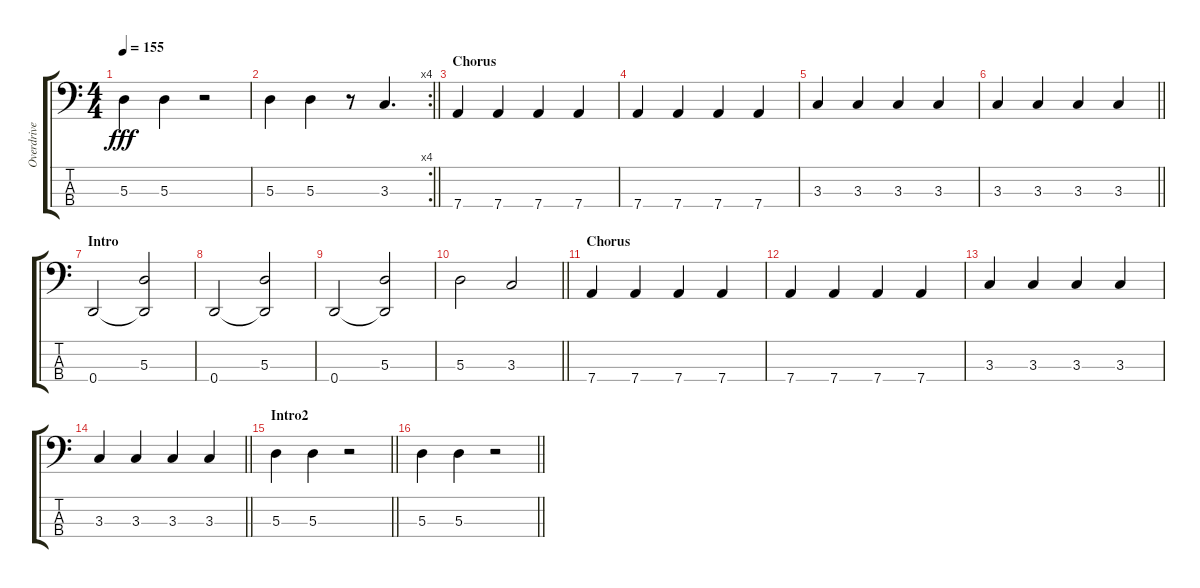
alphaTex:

\track ("Overdrive Bass" "Overdrive ") {instrument distortionguitar}
\staff {score tabs}
\tuning (G2 D2 A1 D1) {hide}
\ts (4 4)
\tempo 155
\clef f4
\ks c
5.3.4{dy fff} 5.3.4 r.2 |
\rc 4
\barLineRight lightlight
5.3.4 5.3.4 r.8 3.3.4{d} |
\section ("" "Chorus")
7.4.4 7.4.4 7.4.4 7.4.4 |
7.4.4 7.4.4 7.4.4 7.4.4 |
3.3.4 3.3.4 3.3.4 3.3.4 |
\barLineRight lightlight
3.3.4 3.3.4 3.3.4 3.3.4 |
\section ("" "Intro")
0.4.2 (5.3 0.4{t}).2 |
0.4.2 (5.3 0.4{t}).2 |
0.4.2 (5.3 0.4{t}).2 |
\barLineRight lightlight
5.3.2 3.3.2 |
\section ("" "Chorus")
7.4.4 7.4.4 7.4.4 7.4.4 |
7.4.4 7.4.4 7.4.4 7.4.4 |
3.3.4 3.3.4 3.3.4 3.3.4 |
\barLineRight lightlight
3.3.4 3.3.4 3.3.4 3.3.4 |
\section ("" "Intro2")
\barLineRight lightlight
5.3.4 5.3.4 r.2 |
\barLineRight lightlight
5.3.4 5.3.4 r.2
